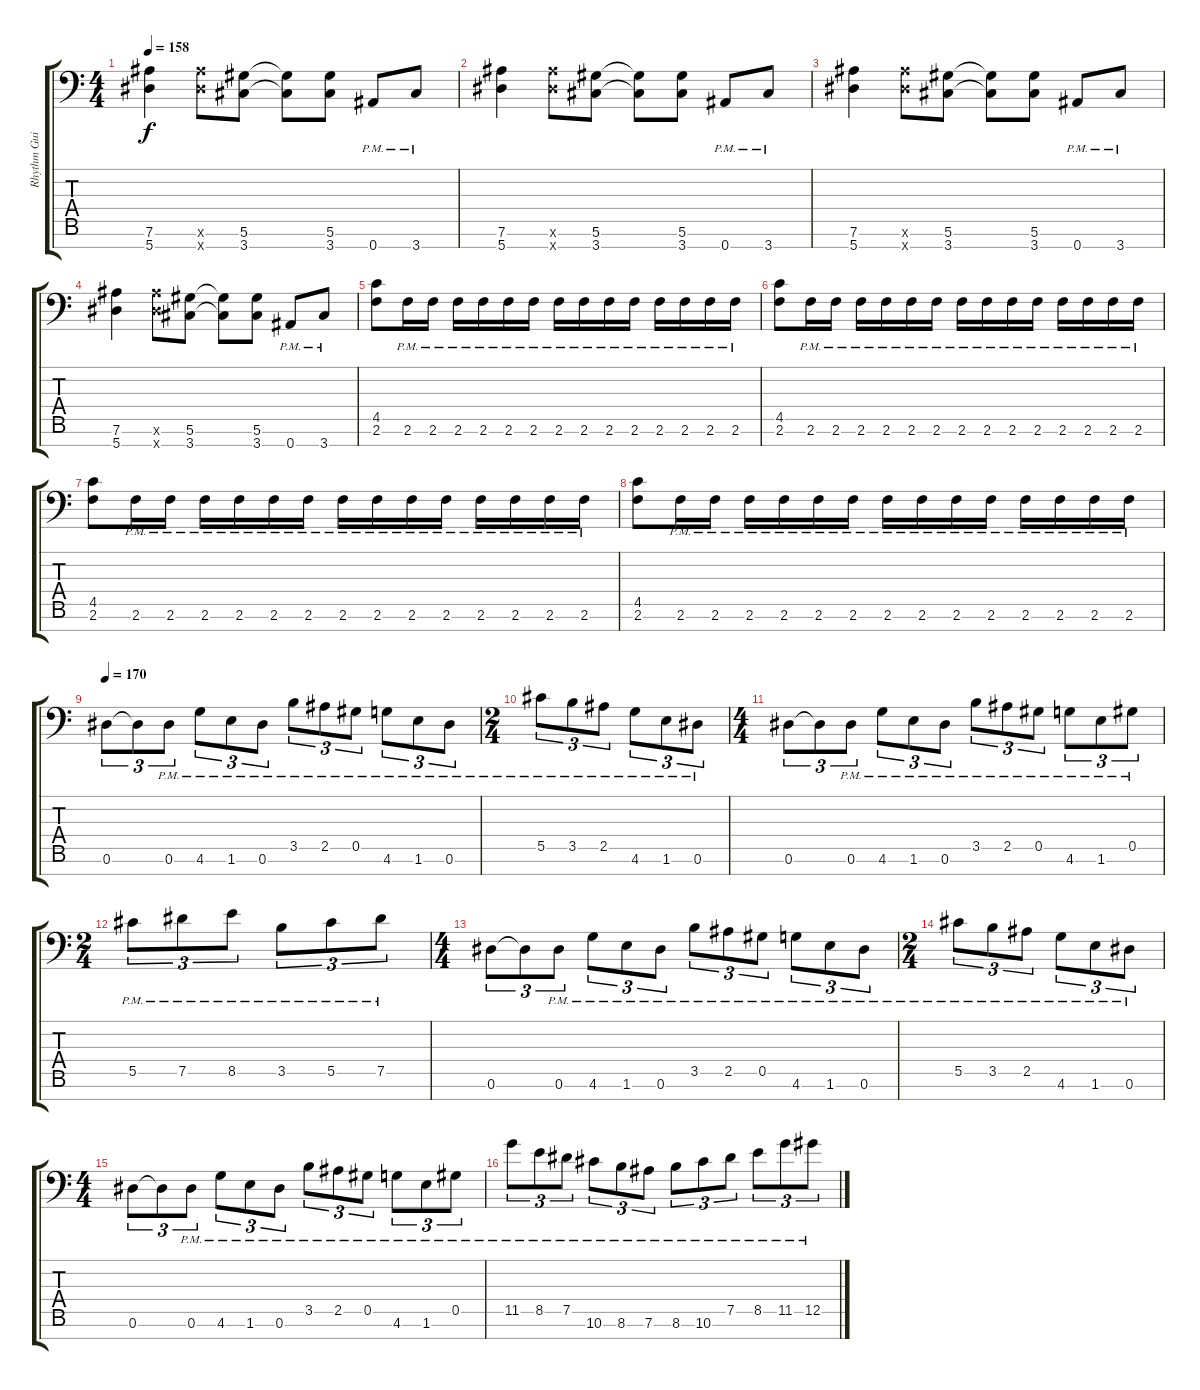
\track ("Rhythm Guitar" "Rhythm Gui") {instrument distortionguitar}
\staff {score tabs}
\tuning (Eb4 Bb3 Gb3 Db3 Ab2 Eb2 Bb1) {hide}
\ts (4 4)
\tempo 158
\clef f4
\ks c
(7.6 5.7).4{dy f} (7.6{x} 5.7{x}).8 (5.6 3.7).8 (5.6{t} 3.7{t}).8 (5.6 3.7).8 0.7{pm}.8 3.7{pm}.8 |
(7.6 5.7).4 (7.6{x} 5.7{x}).8 (5.6 3.7).8 (5.6{t} 3.7{t}).8 (5.6 3.7).8 0.7{pm}.8 3.7{pm}.8 |
(7.6 5.7).4 (7.6{x} 5.7{x}).8 (5.6 3.7).8 (5.6{t} 3.7{t}).8 (5.6 3.7).8 0.7{pm}.8 3.7{pm}.8 |
(7.6 5.7).4 (7.6{x} 5.7{x}).8 (5.6 3.7).8 (5.6{t} 3.7{t}).8 (5.6 3.7).8 0.7{pm}.8 3.7{pm}.8 |
(4.5 2.6).8 2.6{pm}.16 2.6{pm}.16 2.6{pm}.16 2.6{pm}.16 2.6{pm}.16 2.6{pm}.16 2.6{pm}.16 2.6{pm}.16 2.6{pm}.16 2.6{pm}.16 2.6{pm}.16 2.6{pm}.16 2.6{pm}.16 2.6{pm}.16 |
(4.5 2.6).8 2.6{pm}.16 2.6{pm}.16 2.6{pm}.16 2.6{pm}.16 2.6{pm}.16 2.6{pm}.16 2.6{pm}.16 2.6{pm}.16 2.6{pm}.16 2.6{pm}.16 2.6{pm}.16 2.6{pm}.16 2.6{pm}.16 2.6{pm}.16 |
(4.5 2.6).8 2.6{pm}.16 2.6{pm}.16 2.6{pm}.16 2.6{pm}.16 2.6{pm}.16 2.6{pm}.16 2.6{pm}.16 2.6{pm}.16 2.6{pm}.16 2.6{pm}.16 2.6{pm}.16 2.6{pm}.16 2.6{pm}.16 2.6{pm}.16 |
(4.5 2.6).8 2.6{pm}.16 2.6{pm}.16 2.6{pm}.16 2.6{pm}.16 2.6{pm}.16 2.6{pm}.16 2.6{pm}.16 2.6{pm}.16 2.6{pm}.16 2.6{pm}.16 2.6{pm}.16 2.6{pm}.16 2.6{pm}.16 2.6{pm}.16 |
\tempo 170
0.6.8{tu (3 2)} 0.6{t}.8{tu (3 2)} 0.6{pm}.8{tu (3 2)} 4.6{pm}.8{tu (3 2)} 1.6{pm}.8{tu (3 2)} 0.6{pm}.8{tu (3 2)} 3.5{pm}.8{tu (3 2)} 2.5{pm}.8{tu (3 2)} 0.5{pm}.8{tu (3 2)} 4.6{pm}.8{tu (3 2)} 1.6{pm}.8{tu (3 2)} 0.6{pm}.8{tu (3 2)} |
\ts (2 4)
5.5{pm}.8{tu (3 2)} 3.5{pm}.8{tu (3 2)} 2.5{pm}.8{tu (3 2)} 4.6{pm}.8{tu (3 2)} 1.6{pm}.8{tu (3 2)} 0.6{pm}.8{tu (3 2)} |
\ts (4 4)
0.6.8{tu (3 2)} 0.6{t}.8{tu (3 2)} 0.6{pm}.8{tu (3 2)} 4.6{pm}.8{tu (3 2)} 1.6{pm}.8{tu (3 2)} 0.6{pm}.8{tu (3 2)} 3.5{pm}.8{tu (3 2)} 2.5{pm}.8{tu (3 2)} 0.5{pm}.8{tu (3 2)} 4.6{pm}.8{tu (3 2)} 1.6{pm}.8{tu (3 2)} 0.5{pm}.8{tu (3 2)} |
\ts (2 4)
5.5{pm}.8{tu (3 2)} 7.5{pm}.8{tu (3 2)} 8.5{pm}.8{tu (3 2)} 3.5{pm}.8{tu (3 2)} 5.5{pm}.8{tu (3 2)} 7.5{pm}.8{tu (3 2)} |
\ts (4 4)
0.6.8{tu (3 2)} 0.6{t}.8{tu (3 2)} 0.6{pm}.8{tu (3 2)} 4.6{pm}.8{tu (3 2)} 1.6{pm}.8{tu (3 2)} 0.6{pm}.8{tu (3 2)} 3.5{pm}.8{tu (3 2)} 2.5{pm}.8{tu (3 2)} 0.5{pm}.8{tu (3 2)} 4.6{pm}.8{tu (3 2)} 1.6{pm}.8{tu (3 2)} 0.6{pm}.8{tu (3 2)} |
\ts (2 4)
5.5{pm}.8{tu (3 2)} 3.5{pm}.8{tu (3 2)} 2.5{pm}.8{tu (3 2)} 4.6{pm}.8{tu (3 2)} 1.6{pm}.8{tu (3 2)} 0.6{pm}.8{tu (3 2)} |
\ts (4 4)
0.6.8{tu (3 2)} 0.6{t}.8{tu (3 2)} 0.6{pm}.8{tu (3 2)} 4.6{pm}.8{tu (3 2)} 1.6{pm}.8{tu (3 2)} 0.6{pm}.8{tu (3 2)} 3.5{pm}.8{tu (3 2)} 2.5{pm}.8{tu (3 2)} 0.5{pm}.8{tu (3 2)} 4.6{pm}.8{tu (3 2)} 1.6{pm}.8{tu (3 2)} 0.5{pm}.8{tu (3 2)} |
11.5{pm}.8{tu (3 2)} 8.5{pm}.8{tu (3 2)} 7.5{pm}.8{tu (3 2)} 10.6{pm}.8{tu (3 2)} 8.6{pm}.8{tu (3 2)} 7.6{pm}.8{tu (3 2)} 8.6{pm}.8{tu (3 2)} 10.6{pm}.8{tu (3 2)} 7.5{pm}.8{tu (3 2)} 8.5{pm}.8{tu (3 2)} 11.5{pm}.8{tu (3 2)} 12.5{pm}.8{tu (3 2)}
